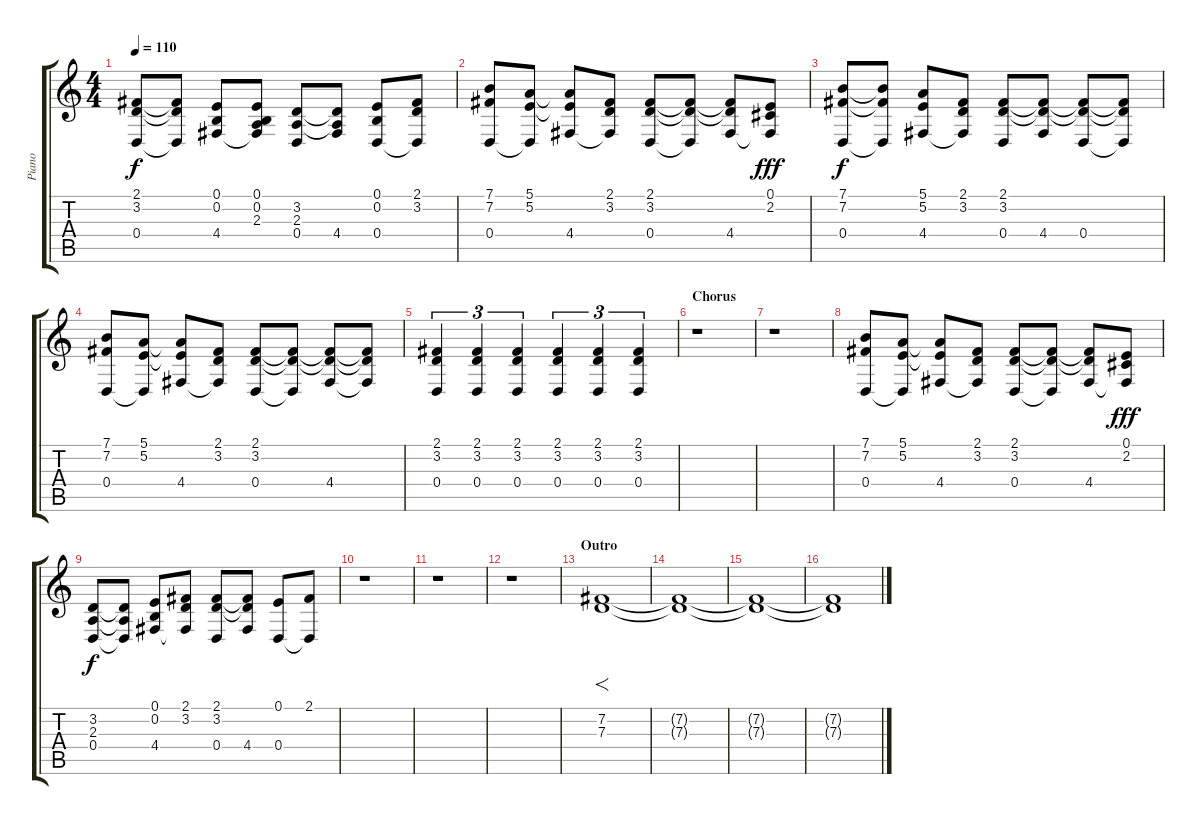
\track ("Piano" "Piano") {instrument electricpiano2}
\staff {score tabs}
\tuning (E4 B3 G3 D3 A2 E2) {hide}
\ts (4 4)
\tempo 110
\clef g2
\ks c
(2.1 3.2 0.4).8{dy f} (2.1{t} 3.2{t} 0.4{t}).8 (0.1 0.2 4.4).8 (0.1 0.2 2.3 4.4{t}).8 (3.2 2.3 0.4).8 (3.2{t} 2.3{t} 4.4).8 (0.1 0.2 0.4).8 (2.1 3.2 0.4{t}).8 |
(7.1 7.2 0.4).8 (5.1 5.2 0.4{t}).8 (5.1{t} 5.2{t} 4.4).8 (2.1 3.2 4.4{t}).8 (2.1 3.2 0.4).8 (2.1{t} 3.2{t} 0.4{t}).8 (2.1{t} 3.2{t} 4.4).8 (0.1 2.2 4.4{t}).8{dy fff} |
(7.1 7.2 0.4).8{dy f} (7.1{t} 7.2{t} 0.4{t}).8 (5.1 5.2 4.4).8 (2.1 3.2 4.4{t}).8 (2.1 3.2 0.4).8 (2.1{t} 3.2{t} 4.4).8 (2.1{t} 3.2{t} 0.4).8 (2.1{t} 3.2{t} 0.4{t}).8 |
(7.1 7.2 0.4).8 (5.1 5.2 0.4{t}).8 (5.1{t} 5.2{t} 4.4).8 (2.1 3.2 4.4{t}).8 (2.1 3.2 0.4).8 (2.1{t} 3.2{t} 0.4{t}).8 (2.1{t} 3.2{t} 4.4).8 (2.1{t} 3.2{t} 4.4{t}).8 |
(2.1 3.2 0.4).4{tu (3 2)} (2.1 3.2 0.4).4{tu (3 2)} (2.1 3.2 0.4).4{tu (3 2)} (2.1 3.2 0.4).4{tu (3 2)} (2.1 3.2 0.4).4{tu (3 2)} (2.1 3.2 0.4).4{tu (3 2)} |
\section ("" "Chorus")
r.1 |
r.1 |
(7.1 7.2 0.4).8 (5.1 5.2 0.4{t}).8 (5.1{t} 5.2{t} 4.4).8 (2.1 3.2 4.4{t}).8 (2.1 3.2 0.4).8 (2.1{t} 3.2{t} 0.4{t}).8 (2.1{t} 3.2{t} 4.4).8 (0.1 2.2 4.4{t}).8{dy fff} |
(3.2 2.3 0.4).8{dy f} (3.2{t} 2.3{t} 0.4{t}).8 (0.1 0.2 4.4).8 (2.1 3.2 4.4{t}).8 (2.1 3.2 0.4).8 (2.1{t} 3.2{t} 4.4).8 (0.1 0.4).8 (2.1 0.4{t}).8 |
r.1 |
r.1 |
r.1 |
\section ("" "Outro")
(7.2 7.3).1{f volume 11 instrument seashore} |
(7.2{t} 7.3{t}).1 |
(7.2{t} 7.3{t}).1 |
(7.2{t} 7.3{t}).1
